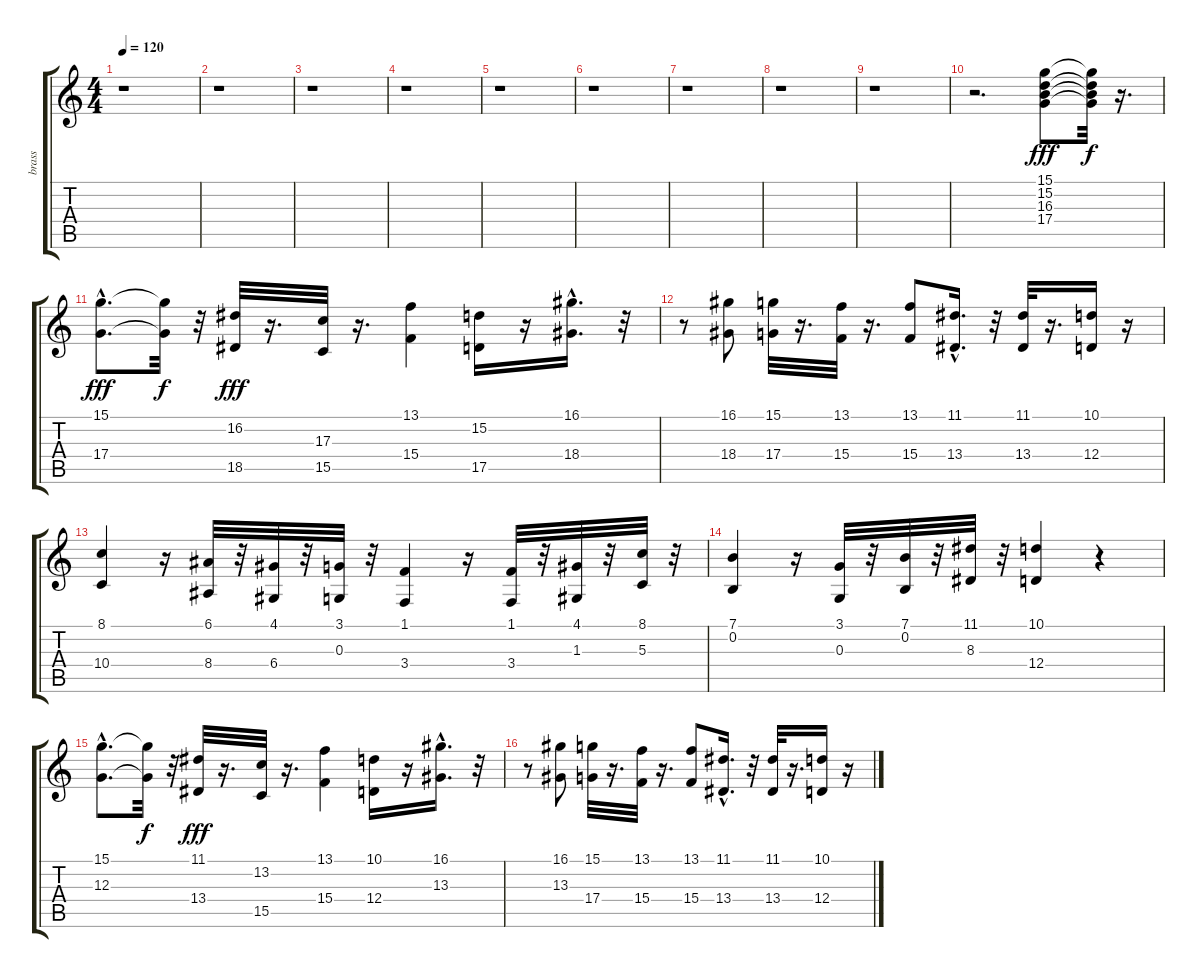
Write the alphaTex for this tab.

\track ("brass" "brass") {instrument brasssection}
\staff {score tabs}
\tuning (E4 B3 G3 D3 A2 E2) {hide}
\ts (4 4)
\tempo 120
\clef g2
\ks c
r.1{dy fff instrument brasssection} |
r.1 |
r.1 |
r.1 |
r.1 |
r.1 |
r.1 |
r.1 |
r.1 |
r.2{d} (15.1 15.2 16.3 17.4).8 (15.1{t} 15.2{t} 16.3{t} 17.4{t}).32{dy f} r.16{d} |
(15.1{hac} 17.4{hac}).8{d dy fff} (15.1{t} 17.4{t}).32{dy f} r.32 (16.2 18.5).32{dy fff} r.16{d} (17.3 15.5).32 r.16{d} (13.1 15.4).4 (15.2 17.5).16 r.16 (16.1{hac} 18.4{hac}).16{d} r.32 |
r.8 (16.1 18.4).8 (15.1 17.4).32 r.16{d} (13.1 15.4).32 r.16{d} (13.1 15.4).8 (11.1{hac} 13.4{hac}).16{d} r.32 (11.1 13.4).32 r.16{d} (10.1 12.4).16 r.16 |
(8.1 10.4).4 r.16 (6.1 8.4).32 r.32 (4.1 6.4).32 r.32 (3.1 0.3).32 r.32 (1.1 3.4).4 r.16 (1.1 3.4).32 r.32 (4.1 1.3).32 r.32 (8.1 5.3).32 r.32 |
(7.1 0.2).4 r.16 (3.1 0.3).32 r.32 (7.1 0.2).32 r.32 (11.1 8.3).32 r.32 (10.1 12.4).4 r.4 |
(15.1{hac} 12.3{hac}).8{d} (15.1{t} 12.3{t}).32{dy f} r.32 (11.1 13.4).32{dy fff} r.16{d} (13.2 15.5).32 r.16{d} (13.1 15.4).4 (10.1 12.4).16 r.16 (16.1{hac} 13.3{hac}).16{d} r.32 |
r.8 (16.1 13.3).8 (15.1 17.4).32 r.16{d} (13.1 15.4).32 r.16{d} (13.1 15.4).8 (11.1{hac} 13.4{hac}).16{d} r.32 (11.1 13.4).32 r.16{d} (10.1 12.4).16 r.16
